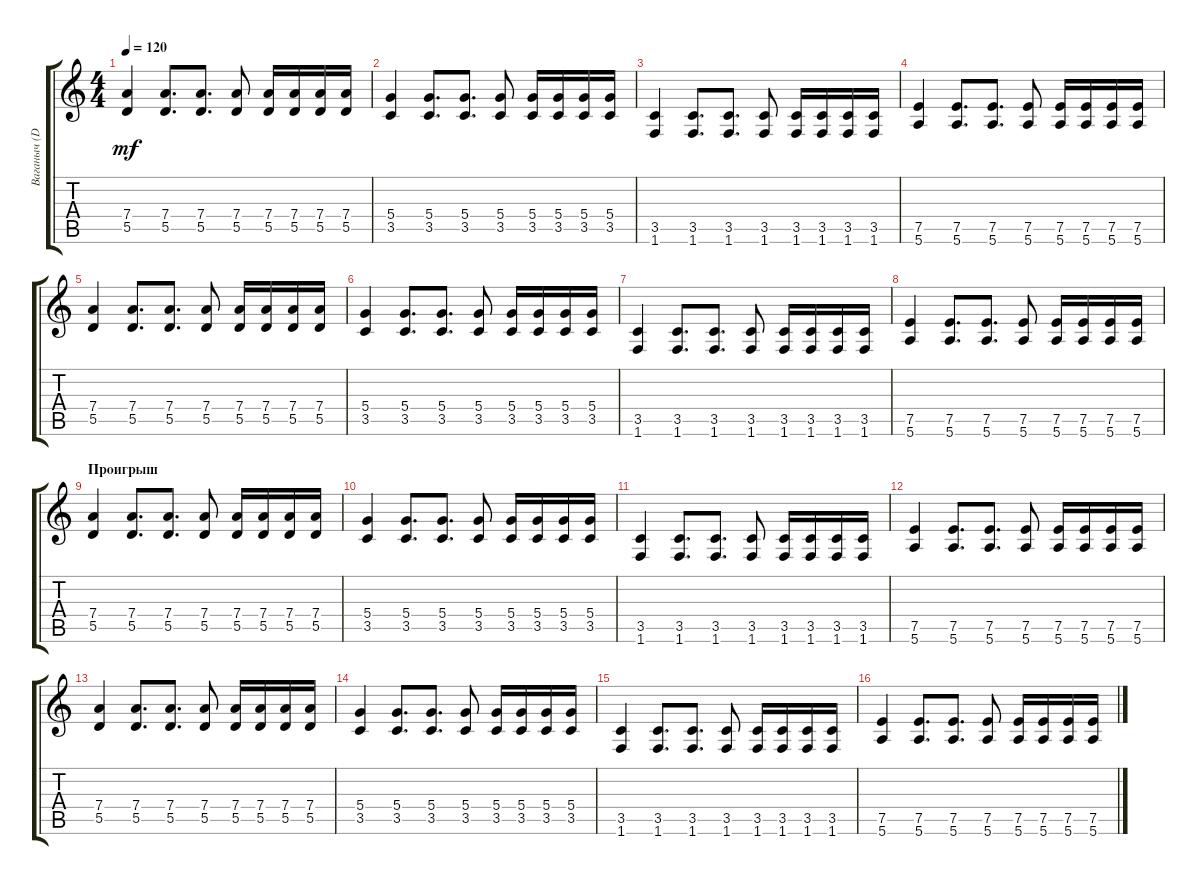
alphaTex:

\track ("Ваганыч (Distortion)" "Ваганыч (D") {instrument overdrivenguitar}
\staff {score tabs}
\tuning (E4 B3 G3 D3 A2 E2) {hide}
\ts (4 4)
\tempo 120
\clef g2
\ks c
(7.4 5.5).4{dy mf} (7.4 5.5).8{d} (7.4 5.5).8{d} (7.4 5.5).8 (7.4 5.5).16 (7.4 5.5).16 (7.4 5.5).16 (7.4 5.5).16 |
(5.4 3.5).4 (5.4 3.5).8{d} (5.4 3.5).8{d} (5.4 3.5).8 (5.4 3.5).16 (5.4 3.5).16 (5.4 3.5).16 (5.4 3.5).16 |
(3.5 1.6).4 (3.5 1.6).8{d} (3.5 1.6).8{d} (3.5 1.6).8 (3.5 1.6).16 (3.5 1.6).16 (3.5 1.6).16 (3.5 1.6).16 |
(7.5 5.6).4 (7.5 5.6).8{d} (7.5 5.6).8{d} (7.5 5.6).8 (7.5 5.6).16 (7.5 5.6).16 (7.5 5.6).16 (7.5 5.6).16 |
(7.4 5.5).4 (7.4 5.5).8{d} (7.4 5.5).8{d} (7.4 5.5).8 (7.4 5.5).16 (7.4 5.5).16 (7.4 5.5).16 (7.4 5.5).16 |
(5.4 3.5).4 (5.4 3.5).8{d} (5.4 3.5).8{d} (5.4 3.5).8 (5.4 3.5).16 (5.4 3.5).16 (5.4 3.5).16 (5.4 3.5).16 |
(3.5 1.6).4 (3.5 1.6).8{d} (3.5 1.6).8{d} (3.5 1.6).8 (3.5 1.6).16 (3.5 1.6).16 (3.5 1.6).16 (3.5 1.6).16 |
(7.5 5.6).4 (7.5 5.6).8{d} (7.5 5.6).8{d} (7.5 5.6).8 (7.5 5.6).16 (7.5 5.6).16 (7.5 5.6).16 (7.5 5.6).16 |
\section ("" "Проигрыш")
(7.4 5.5).4 (7.4 5.5).8{d} (7.4 5.5).8{d} (7.4 5.5).8 (7.4 5.5).16 (7.4 5.5).16 (7.4 5.5).16 (7.4 5.5).16 |
(5.4 3.5).4 (5.4 3.5).8{d} (5.4 3.5).8{d} (5.4 3.5).8 (5.4 3.5).16 (5.4 3.5).16 (5.4 3.5).16 (5.4 3.5).16 |
(3.5 1.6).4 (3.5 1.6).8{d} (3.5 1.6).8{d} (3.5 1.6).8 (3.5 1.6).16 (3.5 1.6).16 (3.5 1.6).16 (3.5 1.6).16 |
(7.5 5.6).4 (7.5 5.6).8{d} (7.5 5.6).8{d} (7.5 5.6).8 (7.5 5.6).16 (7.5 5.6).16 (7.5 5.6).16 (7.5 5.6).16 |
(7.4 5.5).4 (7.4 5.5).8{d} (7.4 5.5).8{d} (7.4 5.5).8 (7.4 5.5).16 (7.4 5.5).16 (7.4 5.5).16 (7.4 5.5).16 |
(5.4 3.5).4 (5.4 3.5).8{d} (5.4 3.5).8{d} (5.4 3.5).8 (5.4 3.5).16 (5.4 3.5).16 (5.4 3.5).16 (5.4 3.5).16 |
(3.5 1.6).4 (3.5 1.6).8{d} (3.5 1.6).8{d} (3.5 1.6).8 (3.5 1.6).16 (3.5 1.6).16 (3.5 1.6).16 (3.5 1.6).16 |
(7.5 5.6).4 (7.5 5.6).8{d} (7.5 5.6).8{d} (7.5 5.6).8 (7.5 5.6).16 (7.5 5.6).16 (7.5 5.6).16 (7.5 5.6).16
